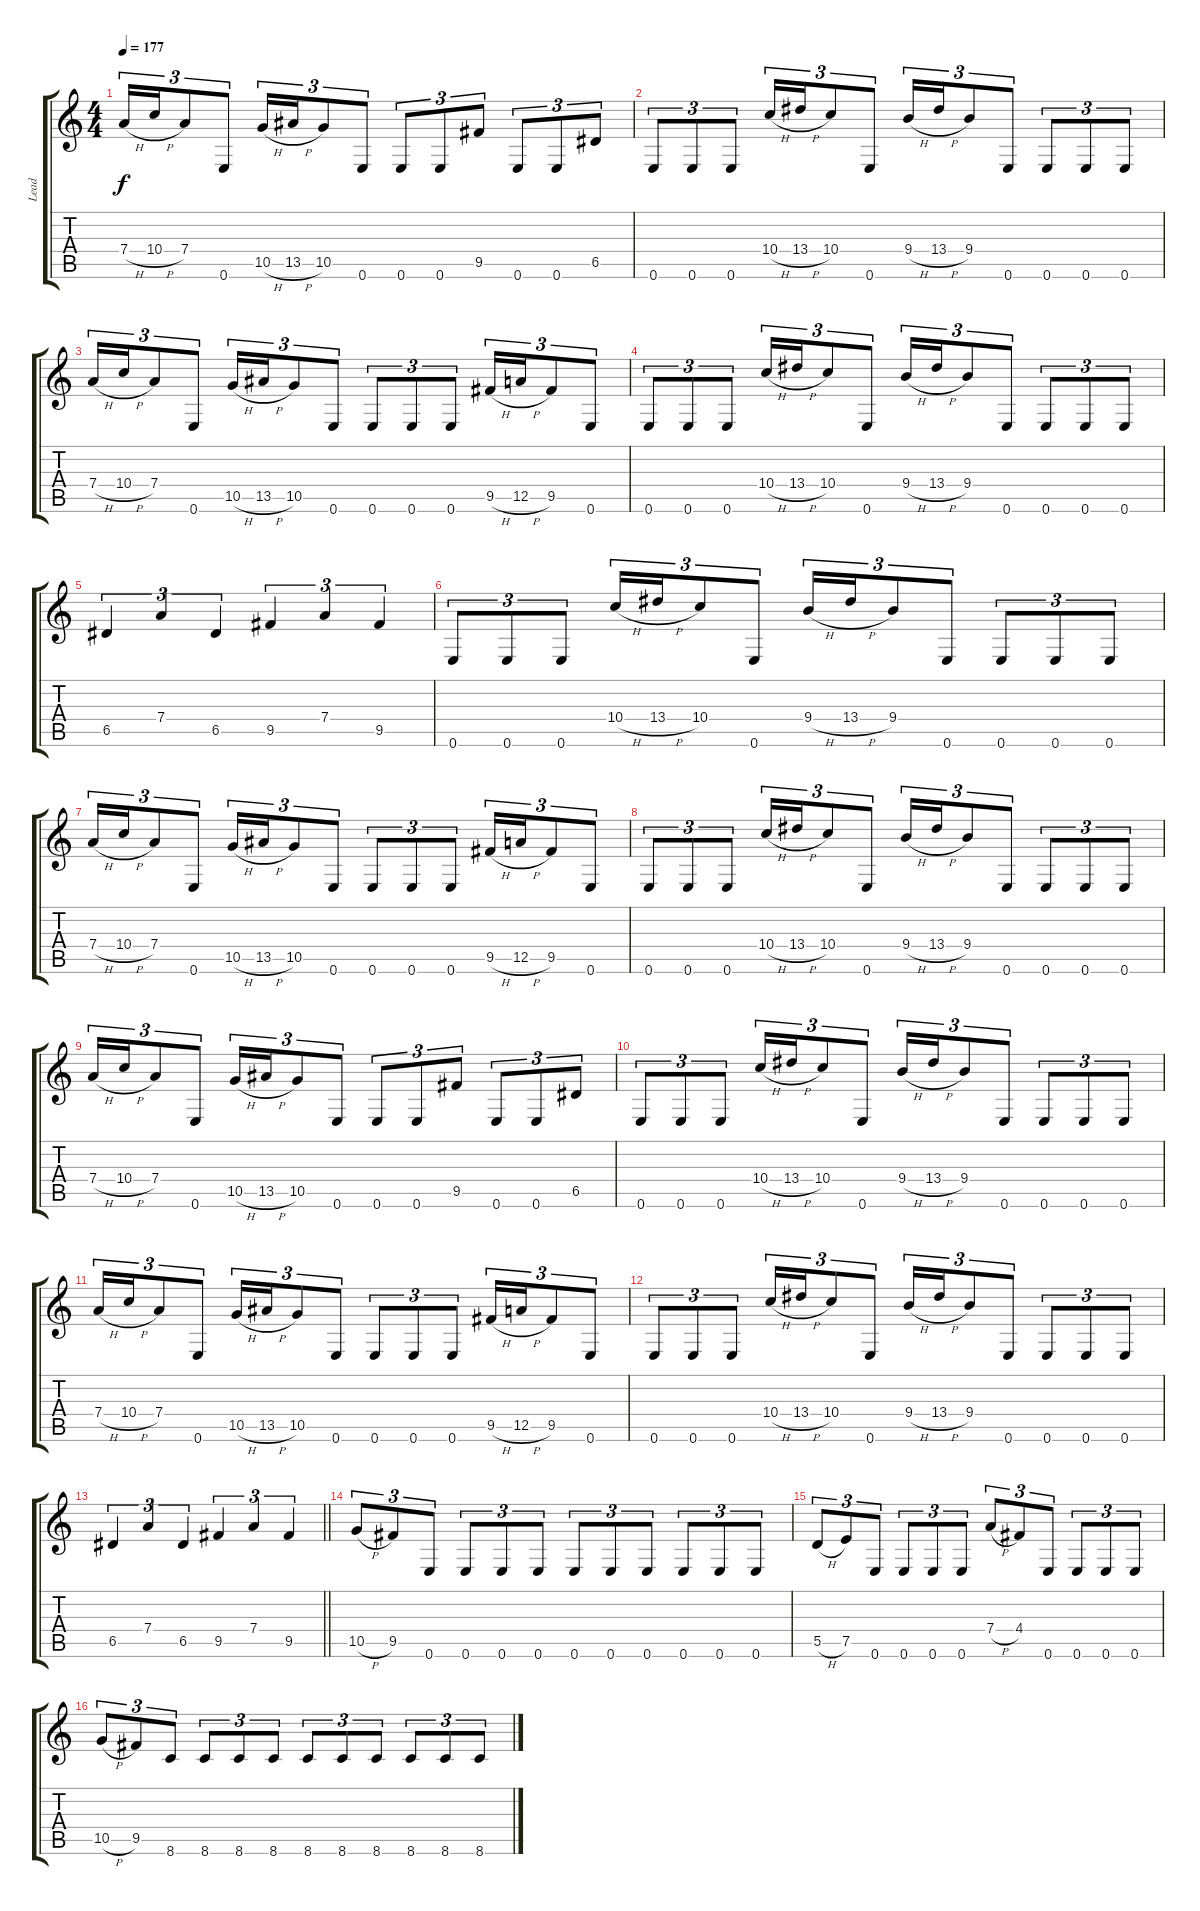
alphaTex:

\track ("Lead" "Lead") {instrument distortionguitar}
\staff {score tabs}
\tuning (E4 B3 G3 D3 A2 E2) {hide}
\ts (4 4)
\tempo 177
\clef g2
\ks c
7.4{h}.16{tu (3 2) dy f} 10.4{h}.16{tu (3 2)} 7.4.8{tu (3 2)} 0.6.8{tu (3 2)} 10.5{h}.16{tu (3 2)} 13.5{h}.16{tu (3 2)} 10.5.8{tu (3 2)} 0.6.8{tu (3 2)} 0.6.8{tu (3 2)} 0.6.8{tu (3 2)} 9.5.8{tu (3 2)} 0.6.8{tu (3 2)} 0.6.8{tu (3 2)} 6.5.8{tu (3 2)} |
0.6.8{tu (3 2)} 0.6.8{tu (3 2)} 0.6.8{tu (3 2)} 10.4{h}.16{tu (3 2)} 13.4{h}.16{tu (3 2)} 10.4.8{tu (3 2)} 0.6.8{tu (3 2)} 9.4{h}.16{tu (3 2)} 13.4{h}.16{tu (3 2)} 9.4.8{tu (3 2)} 0.6.8{tu (3 2)} 0.6.8{tu (3 2)} 0.6.8{tu (3 2)} 0.6.8{tu (3 2)} |
7.4{h}.16{tu (3 2)} 10.4{h}.16{tu (3 2)} 7.4.8{tu (3 2)} 0.6.8{tu (3 2)} 10.5{h}.16{tu (3 2)} 13.5{h}.16{tu (3 2)} 10.5.8{tu (3 2)} 0.6.8{tu (3 2)} 0.6.8{tu (3 2)} 0.6.8{tu (3 2)} 0.6.8{tu (3 2)} 9.5{h}.16{tu (3 2)} 12.5{h}.16{tu (3 2)} 9.5.8{tu (3 2)} 0.6.8{tu (3 2)} |
0.6.8{tu (3 2)} 0.6.8{tu (3 2)} 0.6.8{tu (3 2)} 10.4{h}.16{tu (3 2)} 13.4{h}.16{tu (3 2)} 10.4.8{tu (3 2)} 0.6.8{tu (3 2)} 9.4{h}.16{tu (3 2)} 13.4{h}.16{tu (3 2)} 9.4.8{tu (3 2)} 0.6.8{tu (3 2)} 0.6.8{tu (3 2)} 0.6.8{tu (3 2)} 0.6.8{tu (3 2)} |
6.5.4{tu (3 2)} 7.4.4{tu (3 2)} 6.5.4{tu (3 2)} 9.5.4{tu (3 2)} 7.4.4{tu (3 2)} 9.5.4{tu (3 2)} |
0.6.8{tu (3 2)} 0.6.8{tu (3 2)} 0.6.8{tu (3 2)} 10.4{h}.16{tu (3 2)} 13.4{h}.16{tu (3 2)} 10.4.8{tu (3 2)} 0.6.8{tu (3 2)} 9.4{h}.16{tu (3 2)} 13.4{h}.16{tu (3 2)} 9.4.8{tu (3 2)} 0.6.8{tu (3 2)} 0.6.8{tu (3 2)} 0.6.8{tu (3 2)} 0.6.8{tu (3 2)} |
7.4{h}.16{tu (3 2)} 10.4{h}.16{tu (3 2)} 7.4.8{tu (3 2)} 0.6.8{tu (3 2)} 10.5{h}.16{tu (3 2)} 13.5{h}.16{tu (3 2)} 10.5.8{tu (3 2)} 0.6.8{tu (3 2)} 0.6.8{tu (3 2)} 0.6.8{tu (3 2)} 0.6.8{tu (3 2)} 9.5{h}.16{tu (3 2)} 12.5{h}.16{tu (3 2)} 9.5.8{tu (3 2)} 0.6.8{tu (3 2)} |
0.6.8{tu (3 2)} 0.6.8{tu (3 2)} 0.6.8{tu (3 2)} 10.4{h}.16{tu (3 2)} 13.4{h}.16{tu (3 2)} 10.4.8{tu (3 2)} 0.6.8{tu (3 2)} 9.4{h}.16{tu (3 2)} 13.4{h}.16{tu (3 2)} 9.4.8{tu (3 2)} 0.6.8{tu (3 2)} 0.6.8{tu (3 2)} 0.6.8{tu (3 2)} 0.6.8{tu (3 2)} |
7.4{h}.16{tu (3 2)} 10.4{h}.16{tu (3 2)} 7.4.8{tu (3 2)} 0.6.8{tu (3 2)} 10.5{h}.16{tu (3 2)} 13.5{h}.16{tu (3 2)} 10.5.8{tu (3 2)} 0.6.8{tu (3 2)} 0.6.8{tu (3 2)} 0.6.8{tu (3 2)} 9.5.8{tu (3 2)} 0.6.8{tu (3 2)} 0.6.8{tu (3 2)} 6.5.8{tu (3 2)} |
0.6.8{tu (3 2)} 0.6.8{tu (3 2)} 0.6.8{tu (3 2)} 10.4{h}.16{tu (3 2)} 13.4{h}.16{tu (3 2)} 10.4.8{tu (3 2)} 0.6.8{tu (3 2)} 9.4{h}.16{tu (3 2)} 13.4{h}.16{tu (3 2)} 9.4.8{tu (3 2)} 0.6.8{tu (3 2)} 0.6.8{tu (3 2)} 0.6.8{tu (3 2)} 0.6.8{tu (3 2)} |
7.4{h}.16{tu (3 2)} 10.4{h}.16{tu (3 2)} 7.4.8{tu (3 2)} 0.6.8{tu (3 2)} 10.5{h}.16{tu (3 2)} 13.5{h}.16{tu (3 2)} 10.5.8{tu (3 2)} 0.6.8{tu (3 2)} 0.6.8{tu (3 2)} 0.6.8{tu (3 2)} 0.6.8{tu (3 2)} 9.5{h}.16{tu (3 2)} 12.5{h}.16{tu (3 2)} 9.5.8{tu (3 2)} 0.6.8{tu (3 2)} |
0.6.8{tu (3 2)} 0.6.8{tu (3 2)} 0.6.8{tu (3 2)} 10.4{h}.16{tu (3 2)} 13.4{h}.16{tu (3 2)} 10.4.8{tu (3 2)} 0.6.8{tu (3 2)} 9.4{h}.16{tu (3 2)} 13.4{h}.16{tu (3 2)} 9.4.8{tu (3 2)} 0.6.8{tu (3 2)} 0.6.8{tu (3 2)} 0.6.8{tu (3 2)} 0.6.8{tu (3 2)} |
\barLineRight lightlight
6.5.4{tu (3 2)} 7.4.4{tu (3 2)} 6.5.4{tu (3 2)} 9.5.4{tu (3 2)} 7.4.4{tu (3 2)} 9.5.4{tu (3 2)} |
10.5{h}.8{tu (3 2)} 9.5.8{tu (3 2)} 0.6.8{tu (3 2)} 0.6.8{tu (3 2)} 0.6.8{tu (3 2)} 0.6.8{tu (3 2)} 0.6.8{tu (3 2)} 0.6.8{tu (3 2)} 0.6.8{tu (3 2)} 0.6.8{tu (3 2)} 0.6.8{tu (3 2)} 0.6.8{tu (3 2)} |
5.5{h}.8{tu (3 2)} 7.5.8{tu (3 2)} 0.6.8{tu (3 2)} 0.6.8{tu (3 2)} 0.6.8{tu (3 2)} 0.6.8{tu (3 2)} 7.4{h}.8{tu (3 2)} 4.4.8{tu (3 2)} 0.6.8{tu (3 2)} 0.6.8{tu (3 2)} 0.6.8{tu (3 2)} 0.6.8{tu (3 2)} |
10.5{h}.8{tu (3 2)} 9.5.8{tu (3 2)} 8.6.8{tu (3 2)} 8.6.8{tu (3 2)} 8.6.8{tu (3 2)} 8.6.8{tu (3 2)} 8.6.8{tu (3 2)} 8.6.8{tu (3 2)} 8.6.8{tu (3 2)} 8.6.8{tu (3 2)} 8.6.8{tu (3 2)} 8.6.8{tu (3 2)}
